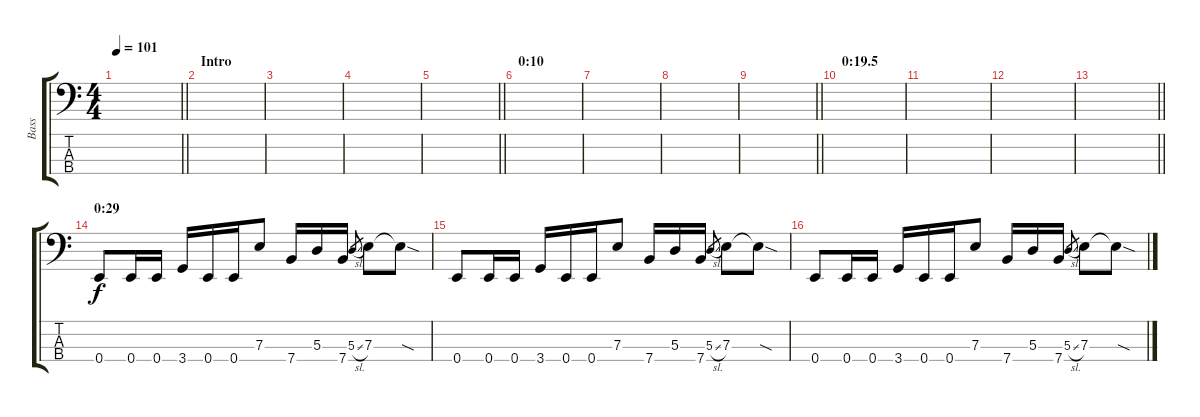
\track ("Bass" "Bass") {instrument electricbassfinger}
\staff {score tabs}
\tuning (G2 D2 A1 E1) {hide}
\ts (4 4)
\tempo 101
\clef f4
\barLineRight lightlight
\ks c
|
\section ("" "Intro")
|
|
|
\barLineRight lightlight
|
\section ("" "0:10")
|
|
|
\barLineRight lightlight
|
\section ("" "0:19.5")
|
|
|
\barLineRight lightlight
|
\section ("" "0:29")
0.4.8 0.4.16 0.4.16 3.4.16 0.4.16 0.4.16 7.3.8 7.4.16 5.3.16 7.4.16 5.3{sl}.8{gr} 7.3.8 7.3{sod t}.8 |
0.4.8 0.4.16 0.4.16 3.4.16 0.4.16 0.4.16 7.3.8 7.4.16 5.3.16 7.4.16 5.3{sl}.8{gr} 7.3.8 7.3{sod t}.8 |
0.4.8 0.4.16 0.4.16 3.4.16 0.4.16 0.4.16 7.3.8 7.4.16 5.3.16 7.4.16 5.3{sl}.8{gr} 7.3.8 7.3{sod t}.8
